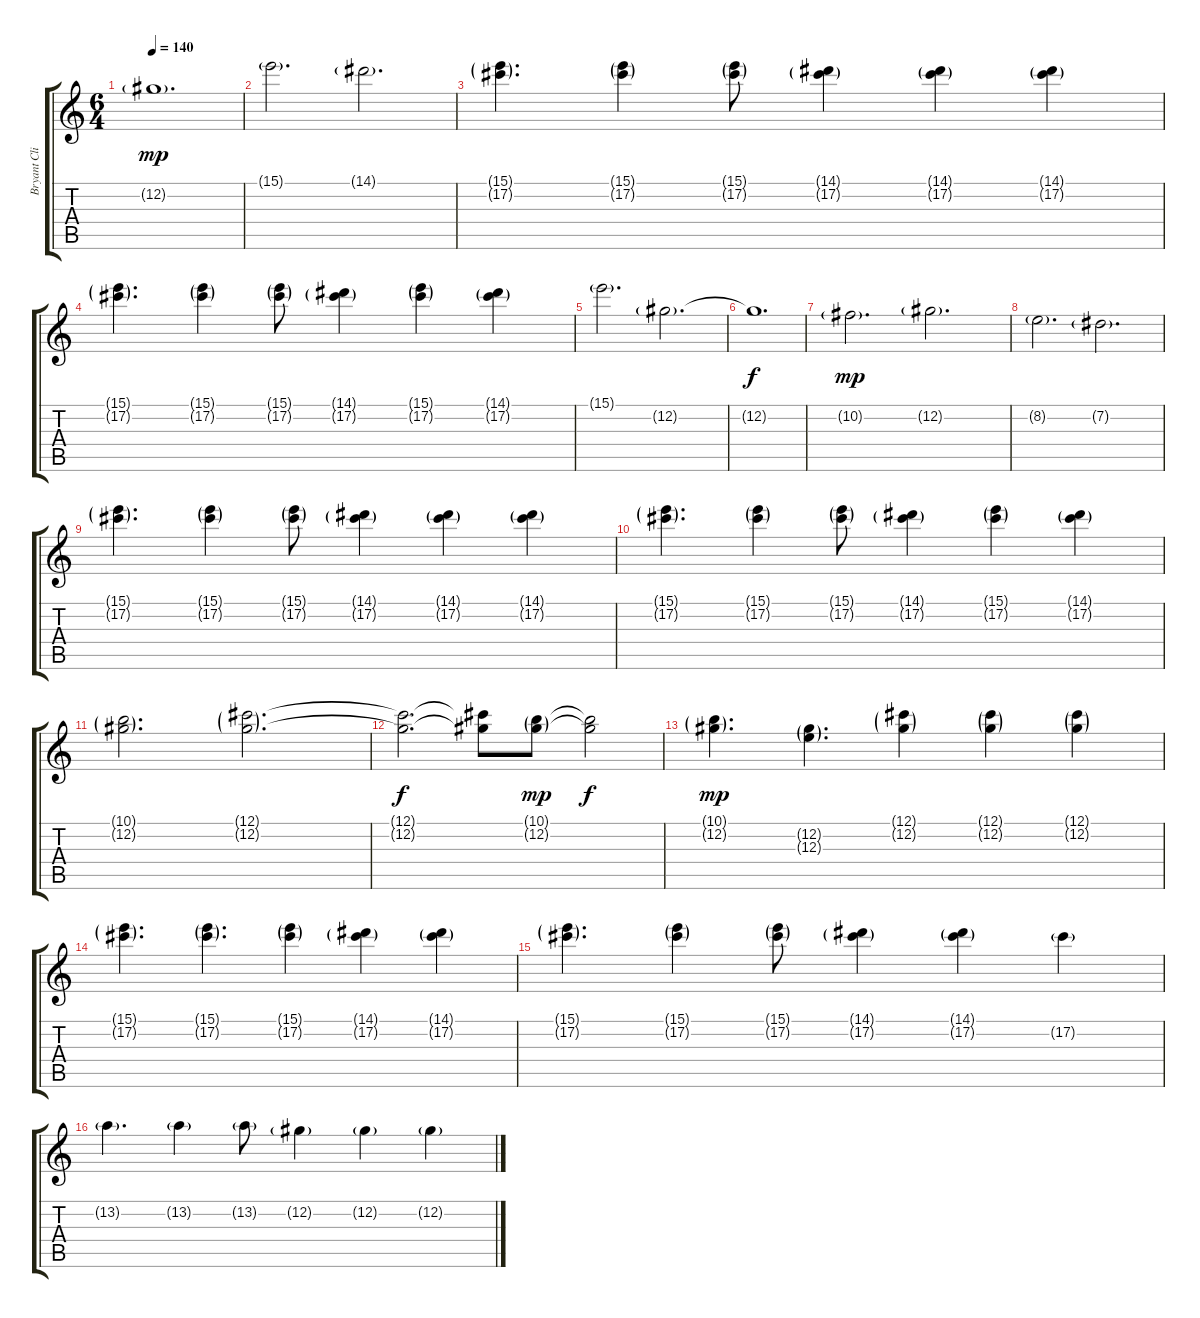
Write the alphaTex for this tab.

\track ("Bryant Clifford Meyer" "Bryant Cli") {instrument electricguitarjazz}
\staff {score tabs}
\tuning (Db4 Ab3 E3 B2 Gb2 B1) {hide}
\ts (6 4)
\tempo 140
\clef g2
\ks c
12.2{g}.1{d dy mp} |
15.1{g}.2{d} 14.1{g}.2{d} |
(15.1{g} 17.2{g}).4{d} (15.1{g} 17.2{g}).4 (15.1{g} 17.2{g}).8 (14.1{g} 17.2{g}).4 (14.1{g} 17.2{g}).4 (14.1{g} 17.2{g}).4 |
(15.1{g} 17.2{g}).4{d} (15.1{g} 17.2{g}).4 (15.1{g} 17.2{g}).8 (14.1{g} 17.2{g}).4 (15.1{g} 17.2{g}).4 (14.1{g} 17.2{g}).4 |
15.1{g}.2{d} 12.2{g}.2{d} |
12.2{t}.1{d dy f} |
10.2{g}.2{d dy mp} 12.2{g}.2{d} |
8.2{g}.2{d} 7.2{g}.2{d} |
(15.1{g} 17.2{g}).4{d} (15.1{g} 17.2{g}).4 (15.1{g} 17.2{g}).8 (14.1{g} 17.2{g}).4 (14.1{g} 17.2{g}).4 (14.1{g} 17.2{g}).4 |
(15.1{g} 17.2{g}).4{d} (15.1{g} 17.2{g}).4 (15.1{g} 17.2{g}).8 (14.1{g} 17.2{g}).4 (15.1{g} 17.2{g}).4 (14.1{g} 17.2{g}).4 |
(10.1{g} 12.2{g}).2{d} (12.1{g} 12.2{g}).2{d} |
(12.1{t} 12.2{t}).2{d dy f} (12.1{t} 12.2{t}).8 (10.1{g} 12.2{g}).8{dy mp} (10.1{t} 12.2{t}).2{dy f} |
(10.1{g} 12.2{g}).4{d dy mp} (12.2{g} 12.3{g}).4{d} (12.1{g} 12.2{g}).4 (12.1{g} 12.2{g}).4 (12.1{g} 12.2{g}).4 |
(15.1{g} 17.2{g}).4{d} (15.1{g} 17.2{g}).4{d} (15.1{g} 17.2{g}).4 (14.1{g} 17.2{g}).4 (14.1{g} 17.2{g}).4 |
(15.1{g} 17.2{g}).4{d} (15.1{g} 17.2{g}).4 (15.1{g} 17.2{g}).8 (14.1{g} 17.2{g}).4 (14.1{g} 17.2{g}).4 17.2{g}.4 |
13.2{g}.4{d} 13.2{g}.4 13.2{g}.8 12.2{g}.4 12.2{g}.4 12.2{g}.4
